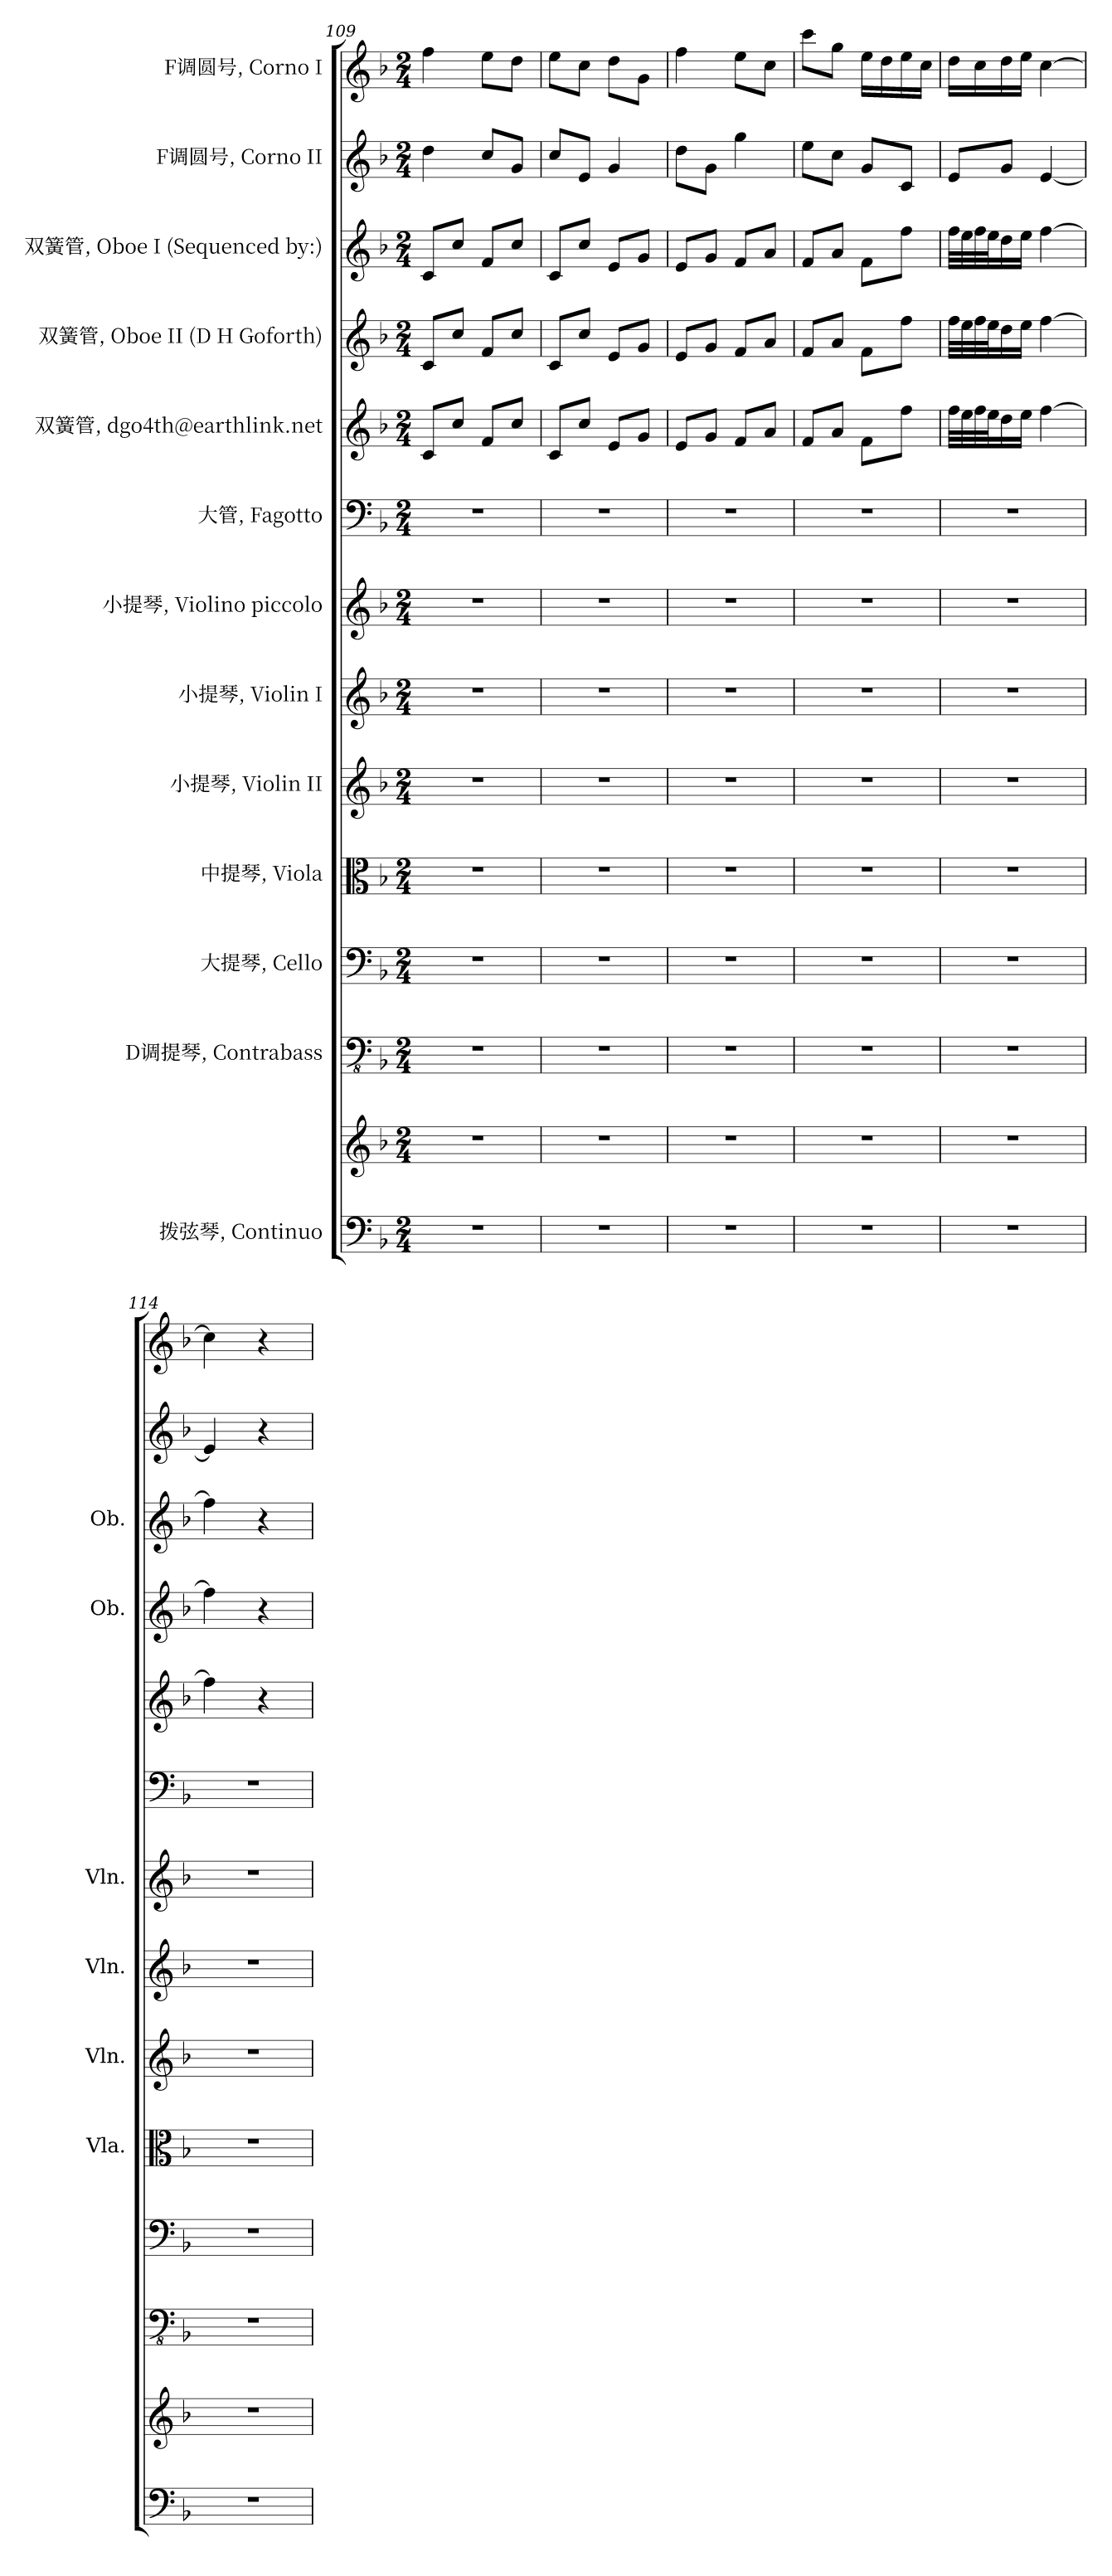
**kern	**kern	**kern	**kern	**kern	**kern	**kern	**kern	**kern	**kern	**kern	**kern	**kern	**kern
*part13	*part13	*part12	*part11	*part10	*part9	*part8	*part7	*part6	*part5	*part4	*part3	*part2	*part1
*staff14	*staff13	*staff12	*staff11	*staff10	*staff9	*staff8	*staff7	*staff6	*staff5	*staff4	*staff3	*staff2	*staff1
*I"拨弦琴, Continuo	*	*I"D调提琴, Contrabass	*I"大提琴, Cello	*I"中提琴, Viola	*I"小提琴, Violin II	*I"小提琴, Violin I	*I"小提琴, Violino piccolo	*I"大管, Fagotto	*I"双簧管, dgo4th@earthlink.net	*I"双簧管, Oboe II (D H Goforth)	*I"双簧管, Oboe I (Sequenced by:)	*I"F调圆号, Corno II	*I"F调圆号, Corno I
*	*	*	*	*I'Vla.	*I'Vln.	*I'Vln.	*I'Vln.	*	*	*I'Ob.	*I'Ob.	*	*
*clefF4	*clefG2	*clefFv4	*clefF4	*clefC3	*clefG2	*clefG2	*clefG2	*clefF4	*clefG2	*clefG2	*clefG2	*clefG2	*clefG2
*	*	*ITrd7c12	*	*	*	*	*	*	*	*	*	*ITrd4c7	*ITrd4c7
*k[b-]	*k[b-]	*k[b-]	*k[b-]	*k[b-]	*k[b-]	*k[b-]	*k[b-]	*k[b-]	*k[b-]	*k[b-]	*k[b-]	*k[b-e-]	*k[b-e-]
*M2/4	*M2/4	*M2/4	*M2/4	*M2/4	*M2/4	*M2/4	*M2/4	*M2/4	*M2/4	*M2/4	*M2/4	*M2/4	*M2/4
=109	=109	=109	=109	=109	=109	=109	=109	=109	=109	=109	=109	=109	=109
2r	2r	2r	2r	2r	2r	2r	2r	2r	8c/L	8c/L	8c/L	4g\	4b-\
.	.	.	.	.	.	.	.	.	8cc/J	8cc/J	8cc/J	.	.
.	.	.	.	.	.	.	.	.	8f/L	8f/L	8f/L	8f/L	8a\L
.	.	.	.	.	.	.	.	.	8cc/J	8cc/J	8cc/J	8c/J	8g\J
=110	=110	=110	=110	=110	=110	=110	=110	=110	=110	=110	=110	=110	=110
2r	2r	2r	2r	2r	2r	2r	2r	2r	8c/L	8c/L	8c/L	8f/L	8a\L
.	.	.	.	.	.	.	.	.	8cc/J	8cc/J	8cc/J	8A/J	8f\J
.	.	.	.	.	.	.	.	.	8e/L	8e/L	8e/L	4c/	8g\L
.	.	.	.	.	.	.	.	.	8g/J	8g/J	8g/J	.	8c\J
=111	=111	=111	=111	=111	=111	=111	=111	=111	=111	=111	=111	=111	=111
2r	2r	2r	2r	2r	2r	2r	2r	2r	8e/L	8e/L	8e/L	8g\L	4b-\
.	.	.	.	.	.	.	.	.	8g/J	8g/J	8g/J	8c\J	.
.	.	.	.	.	.	.	.	.	8f/L	8f/L	8f/L	4cc\	8a\L
.	.	.	.	.	.	.	.	.	8a/J	8a/J	8a/J	.	8f\J
=112	=112	=112	=112	=112	=112	=112	=112	=112	=112	=112	=112	=112	=112
2r	2r	2r	2r	2r	2r	2r	2r	2r	8f/L	8f/L	8f/L	8a\L	8ff\L
.	.	.	.	.	.	.	.	.	8a/J	8a/J	8a/J	8f\J	8cc\J
.	.	.	.	.	.	.	.	.	8f\L	8f\L	8f\L	8c/L	16a\LL
.	.	.	.	.	.	.	.	.	.	.	.	.	16g\
.	.	.	.	.	.	.	.	.	8ff\J	8ff\J	8ff\J	8F/J	16a\
.	.	.	.	.	.	.	.	.	.	.	.	.	16f\JJ
!!LO:PB:g=z
=113	=113	=113	=113	=113	=113	=113	=113	=113	=113	=113	=113	=113	=113
2r	2r	2r	2r	2r	2r	2r	2r	2r	32ff\LLL	32ff\LLL	32ff\LLL	8A/L	16g\LL
.	.	.	.	.	.	.	.	.	32ee\	32ee\	32ee\	.	.
.	.	.	.	.	.	.	.	.	32ff\	32ff\	32ff\	.	16f\
.	.	.	.	.	.	.	.	.	32ee\J	32ee\J	32ee\J	.	.
.	.	.	.	.	.	.	.	.	16dd\	16dd\	16dd\	8c/J	16g\
.	.	.	.	.	.	.	.	.	16ee\JJ	16ee\JJ	16ee\JJ	.	16a\JJ
.	.	.	.	.	.	.	.	.	[4ff\	[4ff\	[4ff\	[4A/	[4f\
=114	=114	=114	=114	=114	=114	=114	=114	=114	=114	=114	=114	=114	=114
2r	2r	2r	2r	2r	2r	2r	2r	2r	4ff\]	4ff\]	4ff\]	4A/]	4f\]
.	.	.	.	.	.	.	.	.	4r	4r	4r	4r	4r
=	=	=	=	=	=	=	=	=	=	=	=	=	=
*-	*-	*-	*-	*-	*-	*-	*-	*-	*-	*-	*-	*-	*-
